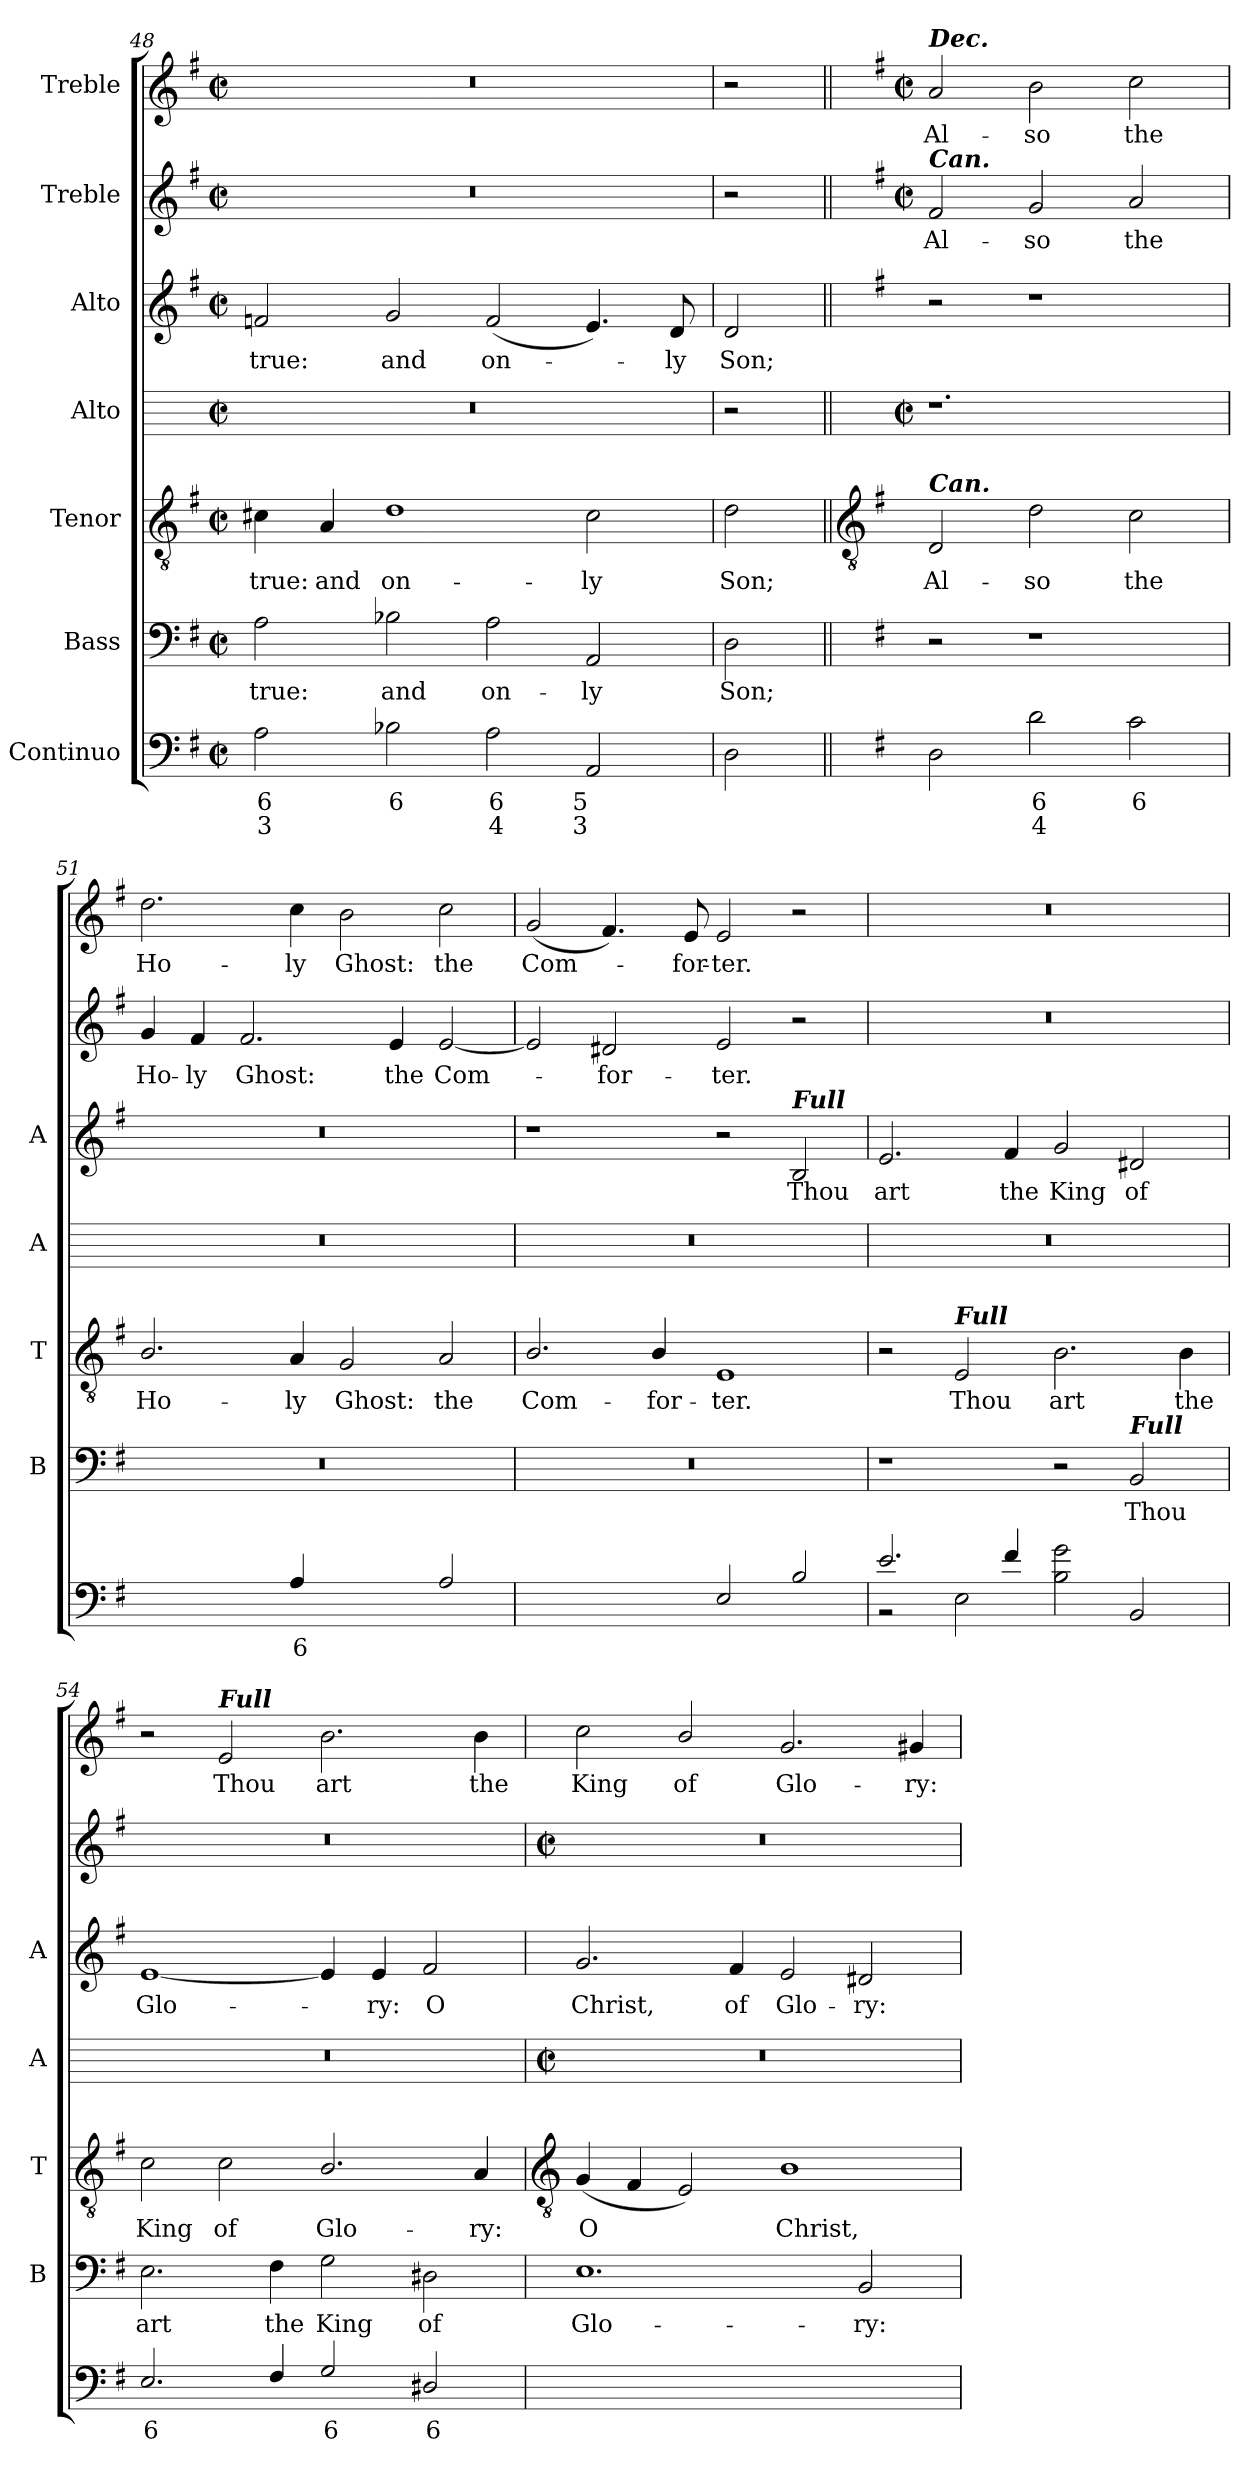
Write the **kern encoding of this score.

**kern	**text	**text	**kern	**text	**kern	**text	**kern	**kern	**text	**kern	**text	**kern	**text
*part7	*part7	*part7	*part6	*part6	*part5	*part5	*part4	*part3	*part3	*part2	*part2	*part1	*part1
*staff7	*staff7	*staff7	*staff6	*staff6	*staff5	*staff5	*staff4	*staff3	*staff3	*staff2	*staff2	*staff1	*staff1
*I"Continuo	*	*	*I"Bass	*	*I"Tenor	*	*I"Alto	*I"Alto	*	*I"Treble	*	*I"Treble	*
*	*	*	*I'B	*	*I'T	*	*I'A	*I'A	*	*	*	*	*
*clefF4	*	*	*clefF4	*	*clefGv2	*	*	*clefG2	*	*clefG2	*	*clefG2	*
*k[f#]	*	*	*k[f#]	*	*k[f#]	*	*	*k[f#]	*	*k[f#]	*	*k[f#]	*
*G:	*	*	*G:	*	*G:	*	*	*G:	*	*G:	*	*G:	*
*M4/2	*	*	*M4/2	*	*M4/2	*	*M4/2	*M4/2	*	*M4/2	*	*M4/2	*
*met(c|)	*	*	*met(c|)	*	*met(c|)	*	*met(c|)	*met(c|)	*	*met(c|)	*	*met(c|)	*
=48	=48	=48	=48	=48	=48	=48	=48	=48	=48	=48	=48	=48	=48
!	!LO:LY:b	!LO:LY:b	!	!LO:LY:b	!	!LO:LY:b	!	!	!LO:LY:b	!	!	!	!
2A	6	3	2A	true:	4c#X	true:	0r	2fn	true:	0r	.	0r	.
!	!	!	!	!	!	!LO:LY:b	!	!	!	!	!	!	!
.	.	.	.	.	4A	and	.	.	.	.	.	.	.
!	!LO:LY:b	!	!	!LO:LY:b	!	!LO:LY:b	!	!	!LO:LY:b	!	!	!	!
2B-X	6	.	2B-X	and	1d	on-	.	2g	and	.	.	.	.
!	!LO:LY:b	!LO:LY:b	!	!LO:LY:b	!	!	!	!	!LO:LY:b	!	!	!	!
2A	6	4	2A	on-	.	.	.	(<2f	on-	.	.	.	.
!	!LO:LY:b	!LO:LY:b	!	!LO:LY:b	!	!LO:LY:b	!	!	!	!	!	!	!
2AA	5	3	2AA	-ly	2c#	-ly	.	4.e)	.	.	.	.	.
!	!	!	!	!	!	!	!	!	!LO:LY:b	!	!	!	!
.	.	.	.	.	.	.	.	8d	ly	.	.	.	.
=49	=49	=49	=49	=49	=49	=49	=49	=49	=49	=49	=49	=49	=49
!	!	!	!	!LO:LY:b	!	!LO:LY:b	!	!	!LO:LY:b	!	!	!	!
2D	.	.	2D	Son;	2d	Son;	2r	2d	Son;	2r	.	2r	.
!!LO:LB:g=z
=50||	=50||	=50||	=50||	=50||	=50||	=50||	=50||	=50||	=50||	=50||	=50||	=50||	=50||
*	*	*	*	*	*clefGv2	*	*	*	*	*	*	*	*
*	*	*	*	*	*	*	*	*	*	*k[f#]	*	*k[f#]	*
*	*	*	*	*	*	*	*	*	*	*G:	*	*G:	*
*	*	*	*	*	*	*	*M4/2	*	*	*M4/2	*	*M4/2	*
*	*	*	*	*	*	*	*met(c|)	*	*	*met(c|)	*	*met(c|)	*
*^	*	*	*	*	*	*	*	*	*	*	*	*	*
!	!	!	!	!	!	!	!	!	!	!	!	!	!LO:TX:a:Bi:t=Dec.	!
!	!	!	!	!	!	!	!	!	!	!	!LO:TX:a:Bi:t=Can.	!	!	!
!	!	!	!	!	!	!LO:TX:a:Bi:t=Can.	!	!	!	!	!	!	!	!
!	!	!	!	!	!	!	!LO:LY:b	!	!	!	!	!LO:LY:b	!	!LO:LY:b
2D	2ryy	.	.	2r	.	2D	Al-	1.r	2r	.	2f#	Al-	2a	Al-
!	!	!LO:LY:b	!LO:LY:b	!	!	!	!LO:LY:b	!	!	!	!	!LO:LY:b	!	!LO:LY:b
2d	1ryy	6	4	1r	.	2d	-so	.	1r	.	2g	-so	2b	-so
!	!	!LO:LY:b	!	!	!	!	!LO:LY:b	!	!	!	!	!LO:LY:b	!	!LO:LY:b
2c	.	6	.	.	.	2c	the	.	.	.	2a	the	2cc	the
=51	=51	=51	=51	=51	=51	=51	=51	=51	=51	=51	=51	=51	=51	=51
!	!	!LO:LY:b	!	!	!	!	!LO:LY:b	!	!	!	!	!LO:LY:b	!	!LO:LY:b
[4Byy	0ryy	6	.	0r	.	2.B/	Ho-	0r	0r	.	4g	Ho-	2.dd	Ho-
!	!	!LO:LY:b	!	!	!	!	!	!	!	!	!	!LO:LY:b	!	!
2Byy]	.	5	.	.	.	.	.	.	.	.	4f#	-ly	.	.
!	!	!	!	!	!	!	!	!	!	!	!	!LO:LY:b	!	!
.	.	.	.	.	.	.	.	.	.	.	2.f#	Ghost:	.	.
!	!	!LO:LY:b	!	!	!	!	!LO:LY:b	!	!	!	!	!	!	!LO:LY:b
4A	.	6	.	.	.	4A	-ly	.	.	.	.	.	4cc	-ly
!	!	!LO:LY:b	!	!	!	!	!LO:LY:b	!	!	!	!	!	!	!LO:LY:b
[4Gyy	.	7	.	.	.	2G	Ghost:	.	.	.	.	.	2b	Ghost:
!	!	!LO:LY:b	!	!	!	!	!	!	!	!	!	!LO:LY:b	!	!
4Gyy]	.	6	.	.	.	.	.	.	.	.	4e	the	.	.
!	!	!	!	!	!	!	!LO:LY:b	!	!	!	!	!LO:LY:b	!	!LO:LY:b
2A	.	.	.	.	.	2A	the	.	.	.	[2e	Com-	2cc	the
=52	=52	=52	=52	=52	=52	=52	=52	=52	=52	=52	=52	=52	=52	=52
!	!	!LO:LY:b	!LO:LY:b	!	!	!	!LO:LY:b	!	!	!	!	!	!	!LO:LY:b
[2Byy	0ryy	6	4	0r	.	2.B/	Com-	0r	1r	.	2e]	.	(<2g	Com-
!	!	!LO:LY:b	!LO:LY:b	!	!	!	!	!	!	!	!	!LO:LY:b	!	!
2Byy]	.	5	3	.	.	.	.	.	.	.	2d#X	for-	4.f#)	.
!	!	!	!	!	!	!	!LO:LY:b	!	!	!	!	!	!	!
.	.	.	.	.	.	4B/	-for-	.	.	.	.	.	.	.
!	!	!	!	!	!	!	!	!	!	!	!	!	!	!LO:LY:b
.	.	.	.	.	.	.	.	.	.	.	.	.	8e	for-
!	!	!	!	!	!	!	!LO:LY:b	!	!	!	!	!LO:LY:b	!	!LO:LY:b
2E	.	.	.	.	.	1E	-ter.	.	2r	.	2e	-ter.	2e	-ter.
!	!	!	!	!	!	!	!	!	!LO:TX:a:Bi:t=Full	!	!	!	!	!
!	!	!	!	!	!	!	!	!	!	!LO:LY:b	!	!	!	!
2B	.	.	.	.	.	.	.	.	2B	Thou	2r	.	2r	.
=53	=53	=53	=53	=53	=53	=53	=53	=53	=53	=53	=53	=53	=53	=53
!	!	!	!	!	!	!	!	!	!	!LO:LY:b	!	!	!	!
2.e/	2r	.	.	1r	.	2r	.	0r	2.e	art	0r	.	0r	.
!	!	!	!	!	!	!LO:TX:a:Bi:t=Full	!	!	!	!	!	!	!	!
!	!	!	!	!	!	!	!LO:LY:b	!	!	!	!	!	!	!
.	2E\	.	.	.	.	2E	Thou	.	.	.	.	.	.	.
!	!	!	!	!	!	!	!	!	!	!LO:LY:b	!	!	!	!
4f#/	.	.	.	.	.	.	.	.	4f#	the	.	.	.	.
!	!	!	!	!	!	!	!LO:LY:b	!	!	!LO:LY:b	!	!	!	!
2B 2g	1ryy	.	.	2r	.	2.B	art	.	2g	King	.	.	.	.
!	!	!	!	!LO:TX:a:Bi:t=Full	!	!	!	!	!	!	!	!	!	!
!	!	!	!	!	!LO:LY:b	!	!	!	!	!LO:LY:b	!	!	!	!
2BB	.	.	.	2BB	Thou	.	.	.	2d#X	of	.	.	.	.
!	!	!	!	!	!	!	!LO:LY:b	!	!	!	!	!	!	!
.	.	.	.	.	.	4B	the	.	.	.	.	.	.	.
=54	=54	=54	=54	=54	=54	=54	=54	=54	=54	=54	=54	=54	=54	=54
!	!	!LO:LY:b	!	!	!LO:LY:b	!	!LO:LY:b	!	!	!LO:LY:b	!	!	!	!
2.E	0ryy	6	.	2.E	art	2c	King	0r	[1e	Glo-	0r	.	2r	.
!	!	!	!	!	!	!	!	!	!	!	!	!	!LO:TX:a:Bi:t=Full	!
!	!	!	!	!	!	!	!LO:LY:b	!	!	!	!	!	!	!LO:LY:b
.	.	.	.	.	.	2c	of	.	.	.	.	.	2e	Thou
!	!	!	!	!	!LO:LY:b	!	!	!	!	!	!	!	!	!
4F#	.	.	.	4F#	the	.	.	.	.	.	.	.	.	.
!	!	!LO:LY:b	!	!	!LO:LY:b	!	!LO:LY:b	!	!	!	!	!	!	!LO:LY:b
2G	.	6	.	2G	King	2.B/	Glo-	.	4e]	.	.	.	2.b	art
!	!	!	!	!	!	!	!	!	!	!LO:LY:b	!	!	!	!
.	.	.	.	.	.	.	.	.	4e	ry:	.	.	.	.
!	!	!LO:LY:b	!	!	!LO:LY:b	!	!	!	!	!LO:LY:b	!	!	!	!
2D#X	.	6	.	2D#X	of	.	.	.	2f#	O	.	.	.	.
!	!	!	!	!	!	!	!LO:LY:b	!	!	!	!	!	!	!LO:LY:b
.	.	.	.	.	.	4A	-ry:	.	.	.	.	.	4b	the
*v	*v	*	*	*	*	*	*	*	*	*	*	*	*	*
!!LO:LB:g=z
=55	=55	=55	=55	=55	=55	=55	=55	=55	=55	=55	=55	=55	=55
*	*	*	*	*	*clefGv2	*	*	*	*	*	*	*	*
*	*	*	*	*	*	*	*M4/2	*	*	*M4/2	*	*	*
*	*	*	*	*	*	*	*met(c|)	*	*	*met(c|)	*	*	*
!	!LO:LY:b	!	!	!LO:LY:b	!	!LO:LY:b	!	!	!LO:LY:b	!	!	!	!LO:LY:b
[2Eyy	6	.	1.E	Glo-	(<4G	O	0r	2.g	Christ,	0r	.	2cc	King
.	.	.	.	.	4F#	.	.	.	.	.	.	.	.
!	!LO:LY:b	!	!	!	!	!	!	!	!	!	!	!	!LO:LY:b
1Eyy]	5	.	.	.	2E)	.	.	.	.	.	.	2b/	of
!	!	!	!	!	!	!	!	!	!LO:LY:b	!	!	!	!
.	.	.	.	.	.	.	.	4f#	of	.	.	.	.
!	!	!	!	!	!	!LO:LY:b	!	!	!LO:LY:b	!	!	!	!LO:LY:b
.	.	.	.	.	1B	Christ,	.	2e	Glo-	.	.	2.g	Glo-
!	!LO:LY:b	!LO:LY:b	!	!LO:LY:b	!	!	!	!	!LO:LY:b	!	!	!	!
[4BByy	6	3	2BB	-ry:	.	.	.	2d#X	-ry:	.	.	.	.
!	!LO:LY:b	!	!	!	!	!	!	!	!	!	!	!	!LO:LY:b
4BByy]	6	.	.	.	.	.	.	.	.	.	.	4g#X	-ry:
=	=	=	=	=	=	=	=	=	=	=	=	=	=
*-	*-	*-	*-	*-	*-	*-	*-	*-	*-	*-	*-	*-	*-
